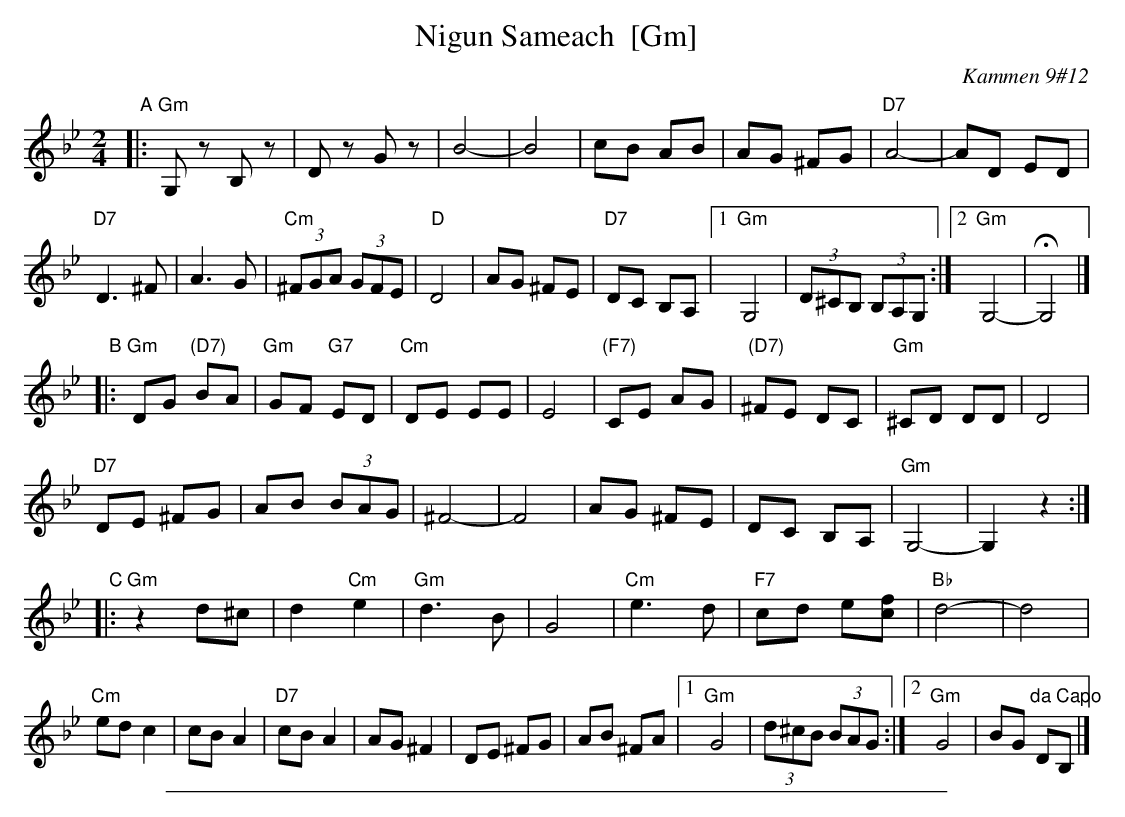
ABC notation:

X:1
T: Nigun Sameach  [Gm]
O: Kammen 9#12
M: 2/4
L: 1/8
K: Gm
"A"\
|: "Gm"G,z B,z | Dz Gz | B4- | B4 |\
cB AB | AG ^FG | "D7"A4- | AD ED |
"D7"D3 ^F | A3 G | "Cm"(3^FGA (3GFE | "D"D4 |\
AG ^FE | "D7"DC B,A, |1 "Gm"G,4 | (3D^CB, (3B,A,G, :|2 "Gm"G,4- | HG,4 |]
"B"\
|: "Gm"DG "(D7)"BA | "Gm"GF "G7"ED | "Cm"DE EE | E4 |\
"(F7)"CE AG | "(D7)"^FE DC | "Gm"^CD DD | D4 |
"D7"DE ^FG | AB (3BAG | ^F4- | F4 |\
AG ^FE | DC B,A, | "Gm"G,4- | G,2 z2 :|
"C"\
|: "Gm"z2 d^c | d2 "Cm"e2 | "Gm"d3 B | G4 |\
"Cm"e3 d | "F7"cd e[fc] | "Bb"d4- | d4 |
"Cm"ed c2  | cB A2 | "D7"cB A2 |  AG ^F2 |\
DE ^FG | AB  ^FA |1 "Gm"G4 | (3d^cB (3BAG :|2 "Gm"G4 | BG "da Capo"DB, |]
